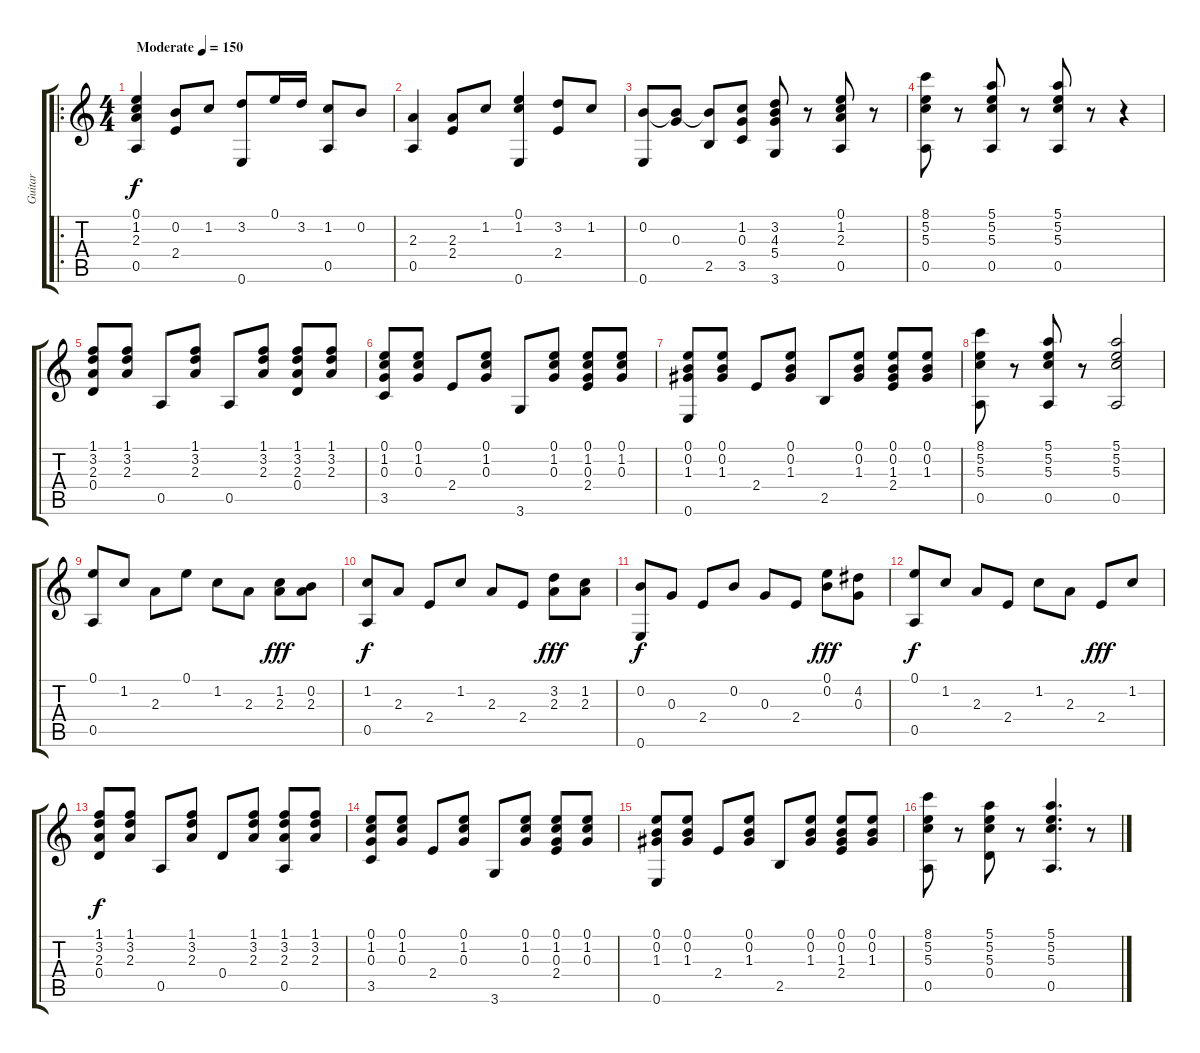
\track ("Guitar " "Guitar ") {instrument acousticguitarsteel}
\staff {score tabs}
\tuning (E4 B3 G3 D3 A2 E2) {hide}
\ro
\ts (4 4)
\tempo (150 "Moderate")
\clef g2
\ks c
(0.1 1.2 2.3 0.5).4{dy f instrument acousticguitarsteel} (0.2 2.4).8 1.2.8 (3.2 0.6).8 0.1.16 3.2.16 (1.2 0.5).8 0.2.8 |
(2.3 0.5).4 (2.3 2.4).8 1.2.8 (0.1 1.2 0.6).4 (3.2 2.4).8 1.2.8 |
(0.2 0.6).8 (0.2{t} 0.3).8 (0.2{t} 2.5).8 (1.2 0.3 3.5).8 (3.2 4.3 5.4 3.6).8 r.8 (0.1 1.2 2.3 0.5).8 r.8 |
(8.1 5.2 5.3 0.5).8 r.8 (5.1 5.2 5.3 0.5).8 r.8 (5.1 5.2 5.3 0.5).8 r.8 r.4 |
(1.1 3.2 2.3 0.4).8 (1.1 3.2 2.3).8 0.5.8 (1.1 3.2 2.3).8 0.5.8 (1.1 3.2 2.3).8 (1.1 3.2 2.3 0.4).8 (1.1 3.2 2.3).8 |
(0.1 1.2 0.3 3.5).8 (0.1 1.2 0.3).8 2.4.8 (0.1 1.2 0.3).8 3.6.8 (0.1 1.2 0.3).8 (0.1 1.2 0.3 2.4).8 (0.1 1.2 0.3).8 |
(0.1 0.2 1.3 0.6).8 (0.1 0.2 1.3).8 2.4.8 (0.1 0.2 1.3).8 2.5.8 (0.1 0.2 1.3).8 (0.1 0.2 1.3 2.4).8 (0.1 0.2 1.3).8 |
(8.1 5.2 5.3 0.5).8 r.8 (5.1 5.2 5.3 0.5).8 r.8 (5.1 5.2 5.3 0.5).2 |
(0.1 0.5).8 1.2.8 2.3.8 0.1.8 1.2.8 2.3.8 (1.2 2.3).8{dy fff} (0.2 2.3).8 |
(1.2 0.5).8{dy f} 2.3.8 2.4.8 1.2.8 2.3.8 2.4.8 (3.2 2.3).8{dy fff} (1.2 2.3).8 |
(0.2 0.6).8{dy f} 0.3.8 2.4.8 0.2.8 0.3.8 2.4.8 (0.1 0.2).8{dy fff} (4.2 0.3).8 |
(0.1 0.5).8{dy f} 1.2.8 2.3.8 2.4.8 1.2.8 2.3.8 2.4.8{dy fff} 1.2.8 |
(1.1 3.2 2.3 0.4).8{dy f} (1.1 3.2 2.3).8 0.5.8 (1.1 3.2 2.3).8 0.4.8 (1.1 3.2 2.3).8 (1.1 3.2 2.3 0.5).8 (1.1 3.2 2.3).8 |
(0.1 1.2 0.3 3.5).8 (0.1 1.2 0.3).8 2.4.8 (0.1 1.2 0.3).8 3.6.8 (0.1 1.2 0.3).8 (0.1 1.2 0.3 2.4).8 (0.1 1.2 0.3).8 |
(0.1 0.2 1.3 0.6).8 (0.1 0.2 1.3).8 2.4.8 (0.1 0.2 1.3).8 2.5.8 (0.1 0.2 1.3).8 (0.1 0.2 1.3 2.4).8 (0.1 0.2 1.3).8 |
(8.1 5.2 5.3 0.5).8 r.8 (5.1 5.2 5.3 0.4).8 r.8 (5.1 5.2 5.3 0.5).4{d} r.8
